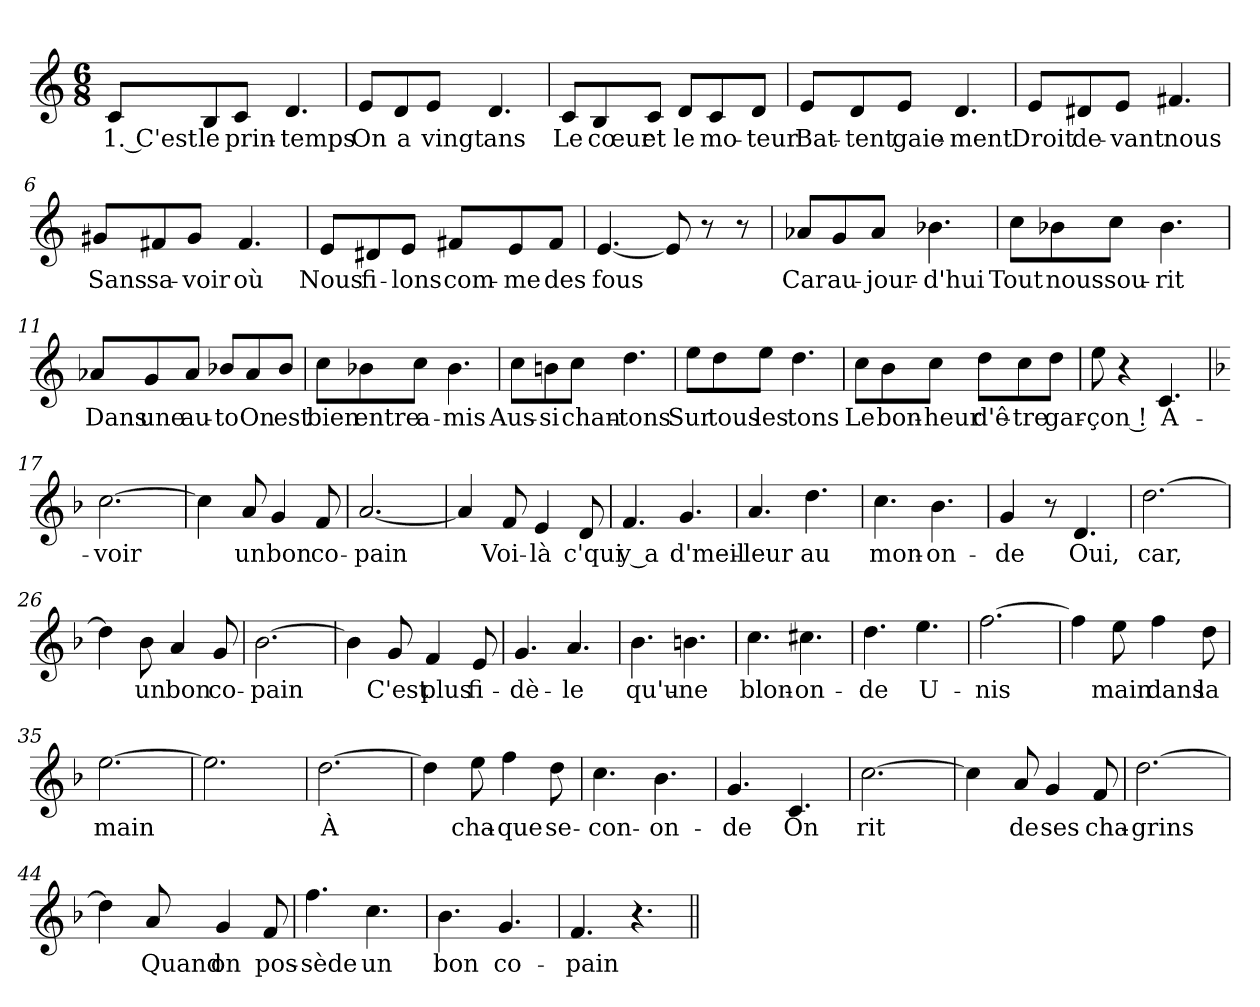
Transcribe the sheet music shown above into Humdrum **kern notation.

**kern	**text
*part1	*part1
*staff1	*staff1
*clefG2	*
*k[]	*
*C:	*
*M6/8	*
=1	=1
!	!LO:LY:b
8c/L	1. C'est
!	!LO:LY:b
8B/	le
!	!LO:LY:b
8c/J	prin-
!	!LO:LY:b
4.d/	-temps
=2	=2
!	!LO:LY:b
8e/L	On
!	!LO:LY:b
8d/	a
!	!LO:LY:b
8e/J	vingt
!	!LO:LY:b
4.d/	ans
=3	=3
!	!LO:LY:b
8c/L	Le
!	!LO:LY:b
8B/	cœur
!	!LO:LY:b
8c/J	et
!	!LO:LY:b
8d/L	le
!	!LO:LY:b
8c/	mo-
!	!LO:LY:b
8d/J	-teur
=4	=4
!	!LO:LY:b
8e/L	Bat-
!	!LO:LY:b
8d/	-tent
!	!LO:LY:b
8e/J	gaie-
!	!LO:LY:b
4.d/	-ment
!!LO:LB:g=z
=5	=5
!	!LO:LY:b
8e/L	Droit
!	!LO:LY:b
8d#X/	de-
!	!LO:LY:b
8e/J	-vant
!	!LO:LY:b
4.f#X/	nous
=6	=6
!	!LO:LY:b
8g#X/L	Sans
!	!LO:LY:b
8f#X/	sa-
!	!LO:LY:b
8g#/J	-voir
!	!LO:LY:b
4.f#/	où
=7	=7
!	!LO:LY:b
8e/L	Nous
!	!LO:LY:b
8d#X/	fi-
!	!LO:LY:b
8e/J	-lons
!	!LO:LY:b
8f#X/L	com-
!	!LO:LY:b
8e/	-me
!	!LO:LY:b
8f#/J	des
=8	=8
!	!LO:LY:b
[4.e/	fous
8e/]	.
8r	.
8r	.
!!LO:LB:g=z
=9	=9
!	!LO:LY:b
8a-X/L	Car
!	!LO:LY:b
8g/	au-
!	!LO:LY:b
8a-/J	-jour-
!	!LO:LY:b
4.b-X\	-d'hui
=10	=10
!	!LO:LY:b
8cc\L	Tout
!	!LO:LY:b
8b-X\	nous
!	!LO:LY:b
8cc\J	sou-
!	!LO:LY:b
4.b-\	-rit
=11	=11
!	!LO:LY:b
8a-X/L	Dans
!	!LO:LY:b
8g/	une
!	!LO:LY:b
8a-/J	au-
!	!LO:LY:b
8b-X/L	-to
!	!LO:LY:b
8a-/	On
!	!LO:LY:b
8b-/J	est
=12	=12
!	!LO:LY:b
8cc\L	bien
!	!LO:LY:b
8b-X\	entre
!	!LO:LY:b
8cc\J	a-
!	!LO:LY:b
4.b-\	-mis
!!LO:LB:g=z
=13	=13
!	!LO:LY:b
8cc\L	Aus-
!	!LO:LY:b
8bn\	-si
!	!LO:LY:b
8cc\J	chan-
!	!LO:LY:b
4.dd\	-tons
=14	=14
!	!LO:LY:b
8ee\L	Sur
!	!LO:LY:b
8dd\	tous
!	!LO:LY:b
8ee\J	les
!	!LO:LY:b
4.dd\	tons
=15	=15
!	!LO:LY:b
8cc\L	Le
!	!LO:LY:b
8b\	bon-
!	!LO:LY:b
8cc\J	-heur
!	!LO:LY:b
8dd\L	d'ê-
!	!LO:LY:b
8cc\	-tre
!	!LO:LY:b
8dd\J	gar-
=16	=16
!	!LO:LY:b
8ee\	-çon !
4r	.
!	!LO:LY:b
4.c/	A-
!!LO:LB:g=z
=17	=17
*k[b-]	*
*F:	*
!	!LO:LY:b
[2.cc\	-voir
=18	=18
4cc\]	.
!	!LO:LY:b
8a/	un
!	!LO:LY:b
4g/	bon
!	!LO:LY:b
8f/	co-
=19	=19
!	!LO:LY:b
[2.a/	-pain
=20	=20
4a/]	.
!	!LO:LY:b
8f/	Voi-
!	!LO:LY:b
4e/	-là
!	!LO:LY:b
8d/	c'qui
=21	=21
!	!LO:LY:b
4.f/	y a
!	!LO:LY:b
4.g/	d'meil-
=22	=22
!	!LO:LY:b
4.a/	-leur
!	!LO:LY:b
4.dd\	au
!!LO:LB:g=z
=23	=23
!	!LO:LY:b
4.cc\	mon-
!	!LO:LY:b
4.b-\	-on-
=24	=24
!	!LO:LY:b
4g/	-de
8r	.
!	!LO:LY:b
4.d/	Oui,
=25	=25
!	!LO:LY:b
[2.dd\	car,
=26	=26
4dd\]	.
!	!LO:LY:b
8b-\	un
!	!LO:LY:b
4a/	bon
!	!LO:LY:b
8g/	co-
=27	=27
!	!LO:LY:b
[2.b-\	-pain
=28	=28
4b-\]	.
!	!LO:LY:b
8g/	C'est
!	!LO:LY:b
4f/	plus
!	!LO:LY:b
8e/	fi-
!!LO:LB:g=z
=29	=29
!	!LO:LY:b
4.g/	-dè-
!	!LO:LY:b
4.a/	-le
=30	=30
!	!LO:LY:b
4.b-\	qu'u-
!	!LO:LY:b
4.bn\	-ne
=31	=31
!	!LO:LY:b
4.cc\	blon-
!	!LO:LY:b
4.cc#X\	-on-
=32	=32
!	!LO:LY:b
4.dd\	-de
!	!LO:LY:b
4.ee\	U-
=33	=33
!	!LO:LY:b
[2.ff\	-nis
=34	=34
4ff\]	.
!	!LO:LY:b
8ee\	main
!	!LO:LY:b
4ff\	dans
!	!LO:LY:b
8dd\	la
=35	=35
!	!LO:LY:b
[2.ee\	main
!!LO:PB:g=z
=36	=36
2.ee\]	.
=37	=37
!	!LO:LY:b
[2.dd\	À
=38	=38
4dd\]	.
!	!LO:LY:b
8ee\	cha-
!	!LO:LY:b
4ff\	-que
!	!LO:LY:b
8dd\	se-
=39	=39
!	!LO:LY:b
4.cc\	-con-
!	!LO:LY:b
4.b-\	-on-
=40	=40
!	!LO:LY:b
4.g/	-de
!	!LO:LY:b
4.c/	On
=41	=41
!	!LO:LY:b
[2.cc\	rit
!!LO:LB:g=z
=42	=42
4cc\]	.
!	!LO:LY:b
8a/	de
!	!LO:LY:b
4g/	ses
!	!LO:LY:b
8f/	cha-
=43	=43
!	!LO:LY:b
[2.dd\	-grins
=44	=44
4dd\]	.
!	!LO:LY:b
8a/	Quand
!	!LO:LY:b
4g/	on
!	!LO:LY:b
8f/	pos-
=45	=45
!	!LO:LY:b
4.ff\	-sède
!	!LO:LY:b
4.cc\	un
=46	=46
!	!LO:LY:b
4.b-\	bon
!	!LO:LY:b
4.g/	co-
=47	=47
!	!LO:LY:b
4.f/	-pain
4.r	.
=||	=||
*-	*-
